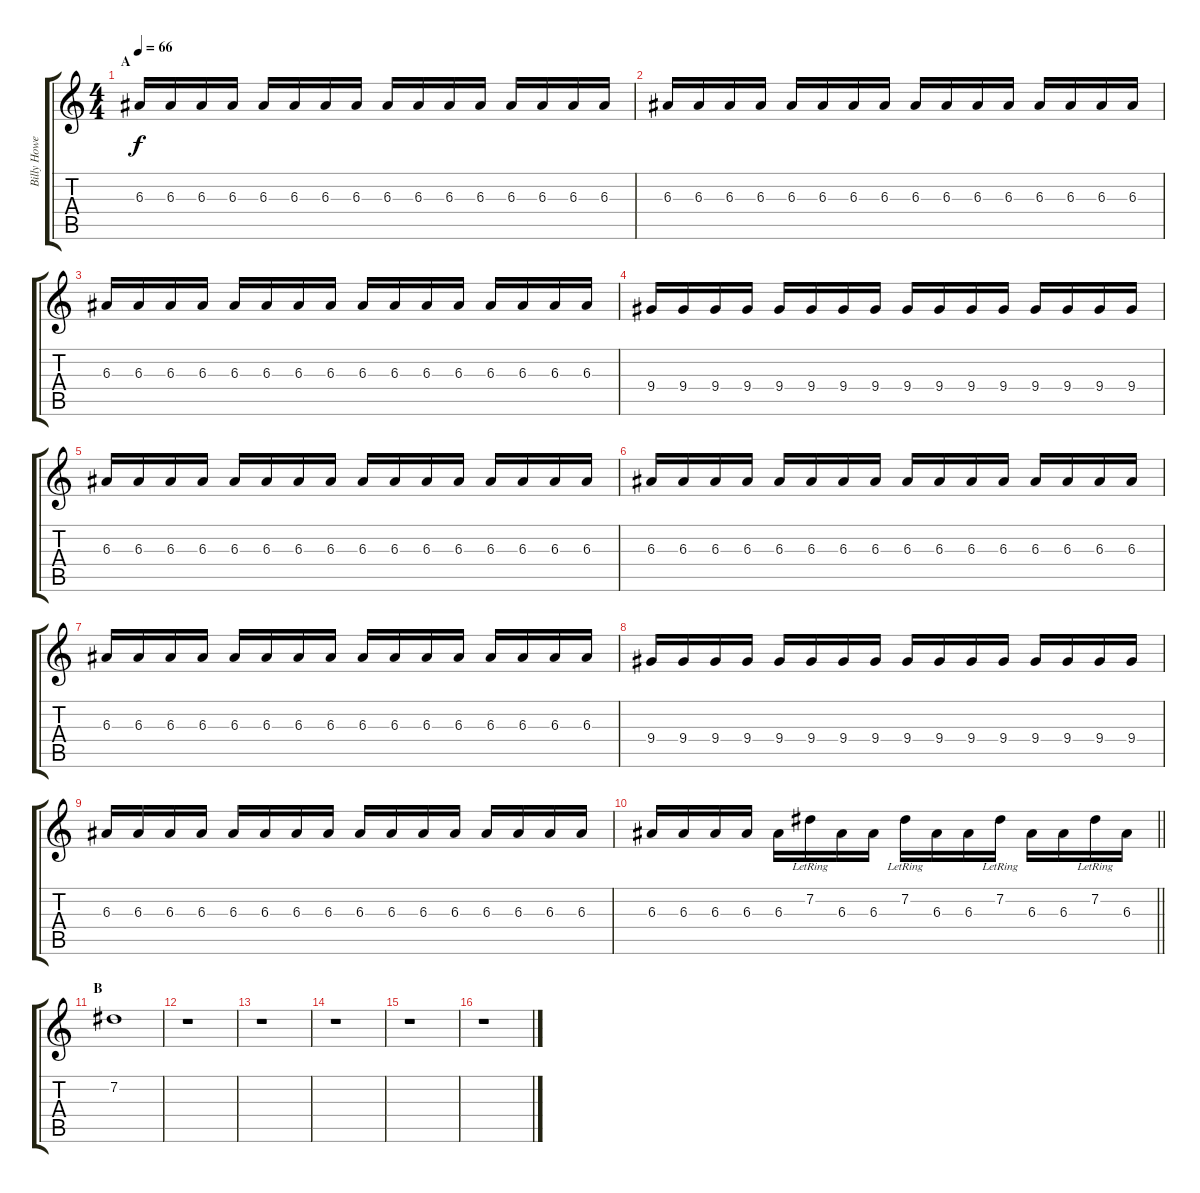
\track ("Billy Howerdell - Guitar 3" "Billy Howe") {instrument electricguitarjazz}
\staff {score tabs}
\tuning (Db4 Ab3 E3 B2 Gb2 Db2) {hide}
\ts (4 4)
\section ("" "A")
\tempo 66
\clef g2
\ks c
6.3.16{dy f volume 2 instrument electricguitarjazz} 6.3.16 6.3.16 6.3.16 6.3.16 6.3.16 6.3.16 6.3.16 6.3.16 6.3.16 6.3.16 6.3.16 6.3.16 6.3.16 6.3.16 6.3.16 |
6.3.16{volume 4} 6.3.16 6.3.16 6.3.16 6.3.16 6.3.16 6.3.16 6.3.16 6.3.16 6.3.16 6.3.16 6.3.16 6.3.16 6.3.16 6.3.16 6.3.16 |
6.3.16{volume 5} 6.3.16 6.3.16 6.3.16 6.3.16 6.3.16 6.3.16 6.3.16 6.3.16 6.3.16 6.3.16 6.3.16 6.3.16 6.3.16 6.3.16 6.3.16 |
9.4.16{volume 6} 9.4.16 9.4.16 9.4.16 9.4.16 9.4.16 9.4.16 9.4.16 9.4.16 9.4.16 9.4.16 9.4.16 9.4.16 9.4.16 9.4.16 9.4.16 |
6.3.16{volume 8} 6.3.16 6.3.16 6.3.16 6.3.16 6.3.16 6.3.16 6.3.16 6.3.16 6.3.16 6.3.16 6.3.16 6.3.16 6.3.16 6.3.16 6.3.16 |
6.3.16 6.3.16 6.3.16 6.3.16 6.3.16 6.3.16 6.3.16 6.3.16 6.3.16 6.3.16 6.3.16 6.3.16 6.3.16 6.3.16 6.3.16 6.3.16 |
6.3.16 6.3.16 6.3.16 6.3.16 6.3.16 6.3.16 6.3.16 6.3.16 6.3.16 6.3.16 6.3.16 6.3.16 6.3.16 6.3.16 6.3.16 6.3.16 |
9.4.16 9.4.16 9.4.16 9.4.16 9.4.16 9.4.16 9.4.16 9.4.16 9.4.16 9.4.16 9.4.16 9.4.16 9.4.16 9.4.16 9.4.16 9.4.16 |
6.3.16 6.3.16 6.3.16 6.3.16 6.3.16 6.3.16 6.3.16 6.3.16 6.3.16 6.3.16 6.3.16 6.3.16 6.3.16 6.3.16 6.3.16 6.3.16 |
\barLineRight lightlight
6.3.16 6.3.16 6.3.16 6.3.16 6.3.16 7.2{lr}.16 6.3.16 6.3.16 7.2{lr}.16 6.3.16 6.3.16 7.2{lr}.16 6.3.16 6.3.16 7.2{lr}.16 6.3.16 |
\section ("" "B")
7.2.1 |
r.1 |
r.1 |
r.1 |
r.1 |
r.1
